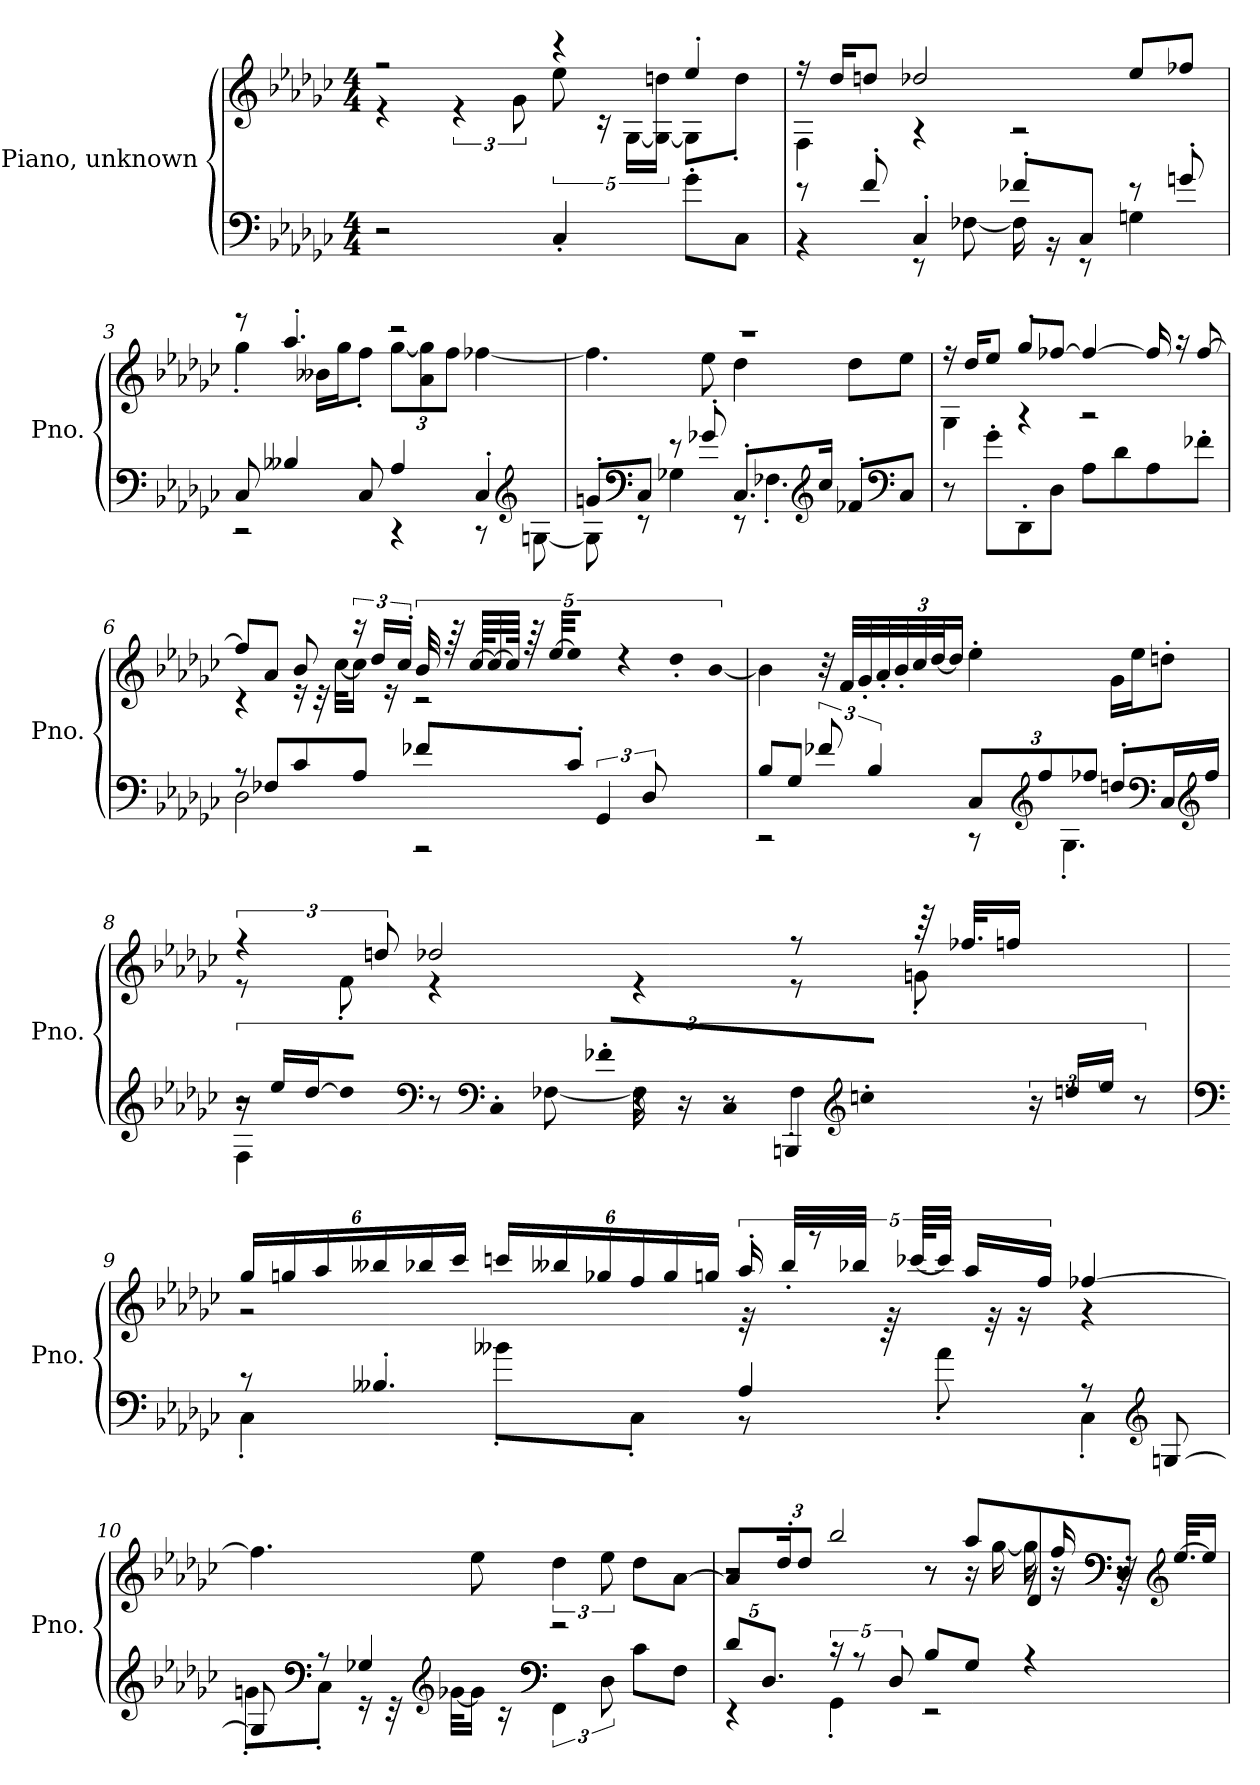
**kern	**kern
*part1	*part1
*staff2	*staff1
*I"Piano, unknown	*
*I'Pno.	*
*clefF4	*clefG2
*k[b-e-a-d-g-c-]	*k[b-e-a-d-g-c-]
*M4/4	*M4/4
*MM120	*MM120
=1	=1
*	*^
2r	2r	4r
.	.	6r
.	.	12g-\
4C-'/	4r	10ee-\
.	.	20r
.	.	[20G-\LL
.	.	20G-\_ 20ddn\JJ
8g-'\L	4ee-'/	8G-\L]
8C-\J	.	8dd'\J
=2	=2	=2
*^	*	*
8r	4r	16r	4F\
.	.	16dd-/KL	.
8f'/	.	8ddn/J	.
4C-'/	8r	2dd-X/	4r
.	[8F-X\	.	.
8f-X'/L	16F-\]	.	2r
.	16r	.	.
8C-/J	8r	.	.
8r	4Gn\	8ee-/L	.
8gn'/	.	8ff-X/J	.
!!LO:LB:g=z	!!
=3	=3	=3	=3
8C-/	2r	8r	4gg-'\
4B--X/	.	4.aa-'/	.
.	.	.	16b--X\LL
.	.	.	16gg-\J
8C-/	.	.	8ff'\J
*	*	*	*Xbrackettup
4A-/	4r	2r	[12gg-\L
.	.	.	12a-\ 12gg-\]
.	.	.	12ff\J
4C-'/	8r	.	[4ff-X\
*clefG2	*	*	*
.	[8Gn\	.	.
=4	=4	=4	=4
8gn'/L	8G\]	1r	4.ff-\]
*clefF4	*	*	*
8C-/J	8r	.	.
8r	4G-X\	.	.
8g-X'/	.	.	8ee-\
8.C-'/L	8r	.	4dd-\
.	4.F-X'\	.	.
*clefG2	*	*	*
16cc-/Jk	.	.	.
8f-X'/L	.	.	8dd-\L
*clefF4	*	*	*
8C-/J	.	.	8ee-\J
*v	*v	*	*
!!LO:LB:g=z	!!
=5	=5	=5
8r	16r	4G-\
.	16dd-/KL	.
8g-'\L	8ee-/J	.
8DD-'\	8gg-'/L	4r
8D-\J	[8ff-X/J	.
8A-\L	4ff-/_	2r
8d-\	.	.
8A-\	16ff-/]	.
.	16r	.
8f-X'\J	[8ff-/	.
=6	=6	=6
*^	*	*
8r	2D-\	8ff-/L]	4r
8F-X/L	.	8a-/J	.
8c-/	.	8b-/	16r
.	.	.	32r
.	.	.	[32cc-\KLL
*	*	*brackettup	*
8A-/J	.	24r	16cc-\JJ]
.	.	24dd-/LL	.
.	.	.	16r
.	.	24cc-'/JJ	.
8f-X/L	2r	40b-/	2r
.	.	80r	.
.	.	[80cc-/KLLL	.
.	.	40cc-/_	.
.	.	80cc-/JJJk]	.
.	.	80r	.
.	.	[40ee-/KLL	.
8c-'/J	.	16ee-/JJ]	.
.	.	32r	.
.	.	32dd-'/	.
6GG-/	.	[4b-/	.
12D-/	.	.	.
*	*	*v	*v
!!LO:LB:g=z
=7	=7	=7
8B-/L	2r	4b-\]
8G-/J	.	.
12f-X/	.	32r
.	.	32f/LLL
.	.	32g-'/
6B-/	.	.
.	.	32a-'/
*	*	*Xbrackettup
.	.	48b-'/
.	.	48cc-/
.	.	[48dd-/J
.	.	16dd-/JJ]
*Xbrackettup	*	*
12C-/L	8r	4ee-'\
*clefG2	*	*
12ff/	.	.
.	4.G-'\	.
12ff-X/J	.	.
8ddn'/L	.	16g-\LL
.	.	16ee-\J
*clefF4	*	*
16C-/L	.	8ddn'\J
*clefG2	*	*
16ff-/JJ	.	.
*v	*v	*
!!LO:LB:g=z
=8	=8
*brackettup	*brackettup
*^	*^
*	*^	*	*
24r	4F\	2r	6r	8r
24ee-/LL	.	.	.	.
[24dd-/J	.	.	.	.
8dd-/J]	.	.	.	8f'\
.	.	.	12ddn/	.
*clefF4	*	*	*	*
4C-'/	8r	.	2dd-X/	4r
.	[8F-X\	.	.	.
8f-X'/L	16F-\]	4r	.	4r
.	16r	.	.	.
16C-/L	8r	.	.	.
*clefG2	*	*	*	*
16ccn'/JJ	.	.	.	.
24r	4dd-'\	4Gn/	8r	8r
24ddn/LL	.	.	.	.
24ee-/JJ	.	.	.	.
8r	.	.	64r	8gn'\
.	.	.	32.ff-X/KLL	.
.	.	.	16ffn/JJ	.
*v	*v	*v	*	*
!!LO:LB:g=z	!!
=9	=9	=9
*clefF4	*	*
*^	*	*
*	*	*Xbrackettup	*
8r	4C-'\	24gg-/LL	2r
.	.	24ggn/	.
.	.	24aa-/	.
4.B--X'/	.	24bb--X/	.
.	.	24bb-X/	.
.	.	24ccc-/JJ	.
.	8b--X'\L	24cccn/LL	.
.	.	24bb--X/	.
.	.	24gg-X/	.
.	8C-'\J	24ff/	.
.	.	24gg-/	.
.	.	24ggn/JJ	.
*	*	*brackettup	*
4A-/	8r	20aa-'/	32r
.	.	.	32bb--'/LLL
.	.	10r	.
.	.	.	32bb-X/JJJ
.	.	.	64r
.	.	.	[64ccc-X/KLLL
.	8a-'\	.	32ccc-/JJJ]
.	.	20aa-/LL	.
.	.	.	32r
.	.	.	16r
.	.	20ff/JJ	.
8r	4C-'\	[4ff-X/	4r
*clefG2	*	*	*
[8Gn/	.	.	.
*	*	*v	*v
!!LO:PB:g=z
=10	=10	=10
8G/]	8gn'\L	4.ff-\]
*clefF4	*	*
8r	8C-'\J	.
4G-X/	16r	.
.	32r	.
*clefG2	*	*
.	[32g-X\KLL	.
.	16g-\JJ]	8ee-\
.	16r	.
*clefF4	*	*
2r	6FF\	6dd-\
.	12D-\	12ee-\
.	8c-\L	8dd-\L
.	8F\J	[8a-\J
=11	=11	=11
*	*	*^
*	*	*	*^
10d-/L	4r	8a-/L]	2r	2r
10.D-/J	.	.	.	.
*	*	*Xbrackettup	*	*
.	.	24dd-'/K	.	.
.	.	12dd-/J	.	.
20r	4GG-'\	2bb-/	.	.
10r	.	.	.	.
10D-/	.	.	.	.
8B-/L	2r	.	8r	8r
8G-/J	.	.	16r	8aa-/L
.	.	.	[16gg-\	.
4r	.	16r	16gg-\]	8d-/
.	.	16ff/	16r	.
*	*	*clefF4	*	*
.	.	64r	8r	8D-/J
*	*	*clefG2	*	*
.	.	[32.ee-/KLL	.	.
.	.	16ee-/JJ]	.	.
*v	*v	*	*	*
*	*v	*v	*v
=	=
*-	*-
